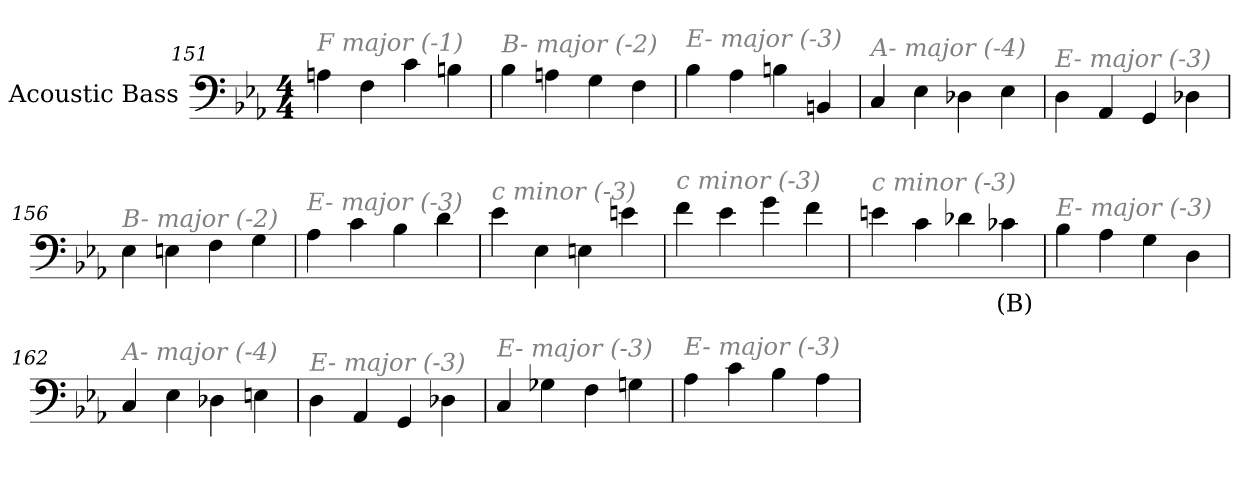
**kern	**text
*part1	*part1
*staff1	*staff1
*I"Acoustic Bass	*
*clefF4	*
*ITrd7c12	*
*k[b-e-a-]	*
*E-:	*
*M4/4	*
=151	=151
!LO:TX:i:color=#808080:t=F major (-1)	!
4AAn	.
4FF	.
4C	.
4BBn	.
=152	=152
!LO:TX:i:color=#808080:t=B- major (-2)	!
4BB-	.
4AAn	.
4GG	.
4FF	.
=153	=153
!LO:TX:i:color=#808080:t=E- major (-3)	!
4BB-	.
4AA-	.
4BBn	.
4BBBn	.
=154	=154
!LO:TX:i:color=#808080:t=A- major (-4)	!
4CC	.
4EE-	.
4DD-X	.
4EE-	.
=155	=155
!LO:TX:i:color=#808080:t=E- major (-3)	!
4DD	.
4AAA-	.
4GGG	.
4DD-X	.
=156	=156
!LO:TX:i:color=#808080:t=B- major (-2)	!
4EE-	.
4EEn	.
4FF	.
4GG	.
=157	=157
!LO:TX:i:color=#808080:t=E- major (-3)	!
4AA-	.
4C	.
4BB-	.
4D	.
=158	=158
!LO:TX:i:color=#808080:t=c minor (-3)	!
4E-	.
4EE-	.
4EEn	.
4En	.
=159	=159
!LO:TX:i:color=#808080:t=c minor (-3)	!
4F	.
4E-	.
4G	.
4F	.
=160	=160
!LO:TX:i:color=#808080:t=c minor (-3)	!
4En	.
4C	.
4D-X	.
4C-Xi	(B)
=161	=161
!LO:TX:i:color=#808080:t=E- major (-3)	!
4BB-	.
4AA-	.
4GG	.
4DD	.
=162	=162
!LO:TX:i:color=#808080:t=A- major (-4)	!
4CC	.
4EE-	.
4DD-X	.
4EEn	.
=163	=163
!LO:TX:i:color=#808080:t=E- major (-3)	!
4DD	.
4AAA-	.
4GGG	.
4DD-X	.
=164	=164
!LO:TX:i:color=#808080:t=E- major (-3)	!
4CC	.
4GG-X	.
4FF	.
4GGn	.
=165	=165
!LO:TX:i:color=#808080:t=E- major (-3)	!
4AA-	.
4C	.
4BB-	.
4AA-	.
=	=
*-	*-
